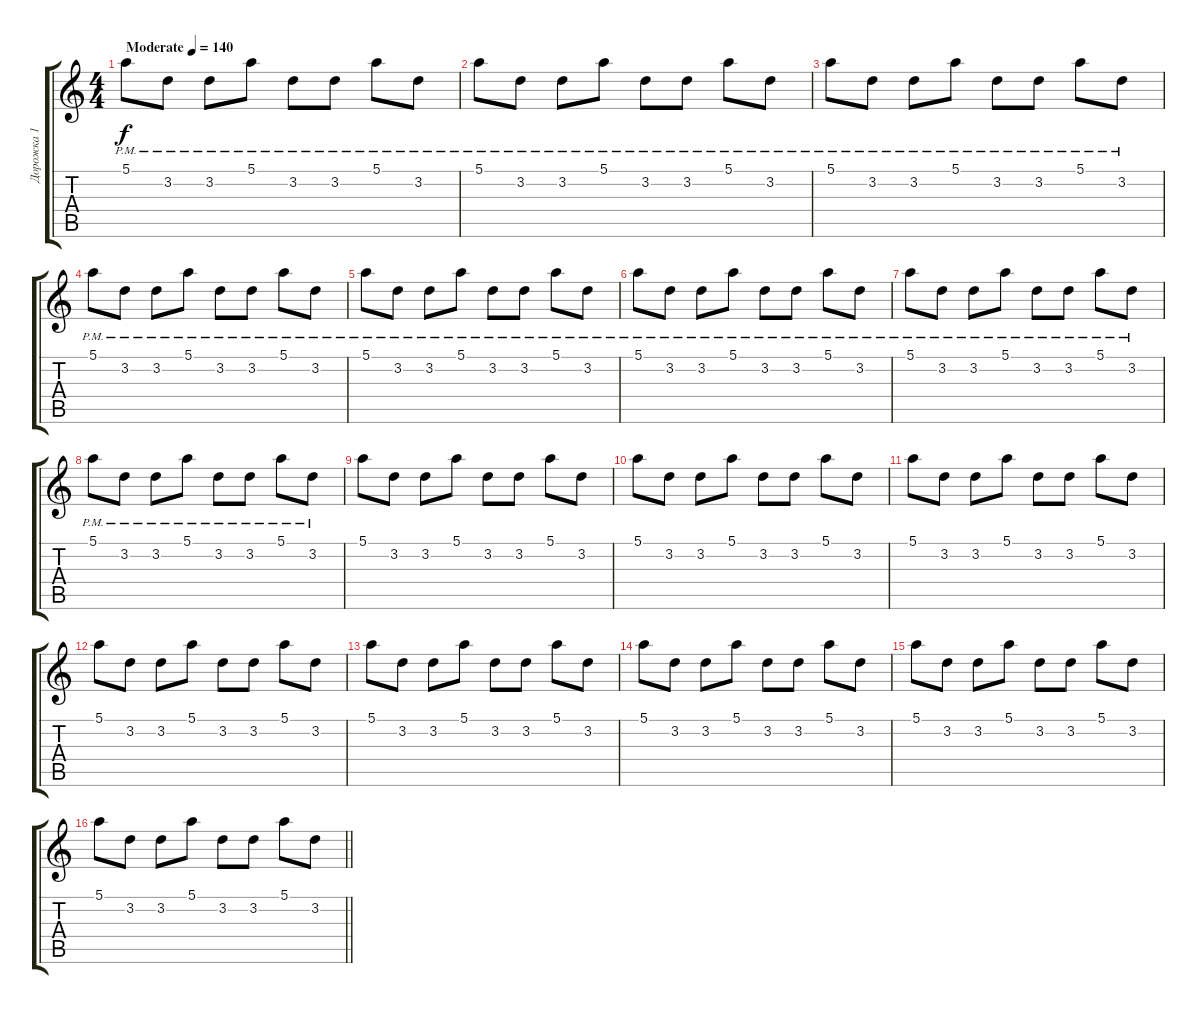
\track ("Дорожка 1" "Дорожка 1") {instrument distortionguitar}
\staff {score tabs}
\tuning (E4 B3 G3 D3 A2 E2) {hide}
\ts (4 4)
\tempo (140 "Moderate")
\clef g2
\ks c
5.1{pm}.8{dy f instrument distortionguitar} 3.2{pm}.8 3.2{pm}.8 5.1{pm}.8 3.2{pm}.8 3.2{pm}.8 5.1{pm}.8 3.2{pm}.8 |
5.1{pm}.8 3.2{pm}.8 3.2{pm}.8 5.1{pm}.8 3.2{pm}.8 3.2{pm}.8 5.1{pm}.8 3.2{pm}.8 |
5.1{pm}.8 3.2{pm}.8 3.2{pm}.8 5.1{pm}.8 3.2{pm}.8 3.2{pm}.8 5.1{pm}.8 3.2{pm}.8 |
5.1{pm}.8 3.2{pm}.8 3.2{pm}.8 5.1{pm}.8 3.2{pm}.8 3.2{pm}.8 5.1{pm}.8 3.2{pm}.8 |
5.1{pm}.8 3.2{pm}.8 3.2{pm}.8 5.1{pm}.8 3.2{pm}.8 3.2{pm}.8 5.1{pm}.8 3.2{pm}.8 |
5.1{pm}.8 3.2{pm}.8 3.2{pm}.8 5.1{pm}.8 3.2{pm}.8 3.2{pm}.8 5.1{pm}.8 3.2{pm}.8 |
5.1{pm}.8 3.2{pm}.8 3.2{pm}.8 5.1{pm}.8 3.2{pm}.8 3.2{pm}.8 5.1{pm}.8 3.2{pm}.8 |
5.1{pm}.8 3.2{pm}.8 3.2{pm}.8 5.1{pm}.8 3.2{pm}.8 3.2{pm}.8 5.1{pm}.8 3.2{pm}.8 |
5.1.8 3.2.8 3.2.8 5.1.8 3.2.8 3.2.8 5.1.8 3.2.8 |
5.1.8 3.2.8 3.2.8 5.1.8 3.2.8 3.2.8 5.1.8 3.2.8 |
5.1.8 3.2.8 3.2.8 5.1.8 3.2.8 3.2.8 5.1.8 3.2.8 |
5.1.8 3.2.8 3.2.8 5.1.8 3.2.8 3.2.8 5.1.8 3.2.8 |
5.1.8 3.2.8 3.2.8 5.1.8 3.2.8 3.2.8 5.1.8 3.2.8 |
5.1.8 3.2.8 3.2.8 5.1.8 3.2.8 3.2.8 5.1.8 3.2.8 |
5.1.8 3.2.8 3.2.8 5.1.8 3.2.8 3.2.8 5.1.8 3.2.8 |
\barLineRight lightlight
5.1.8 3.2.8 3.2.8 5.1.8 3.2.8 3.2.8 5.1.8 3.2.8
